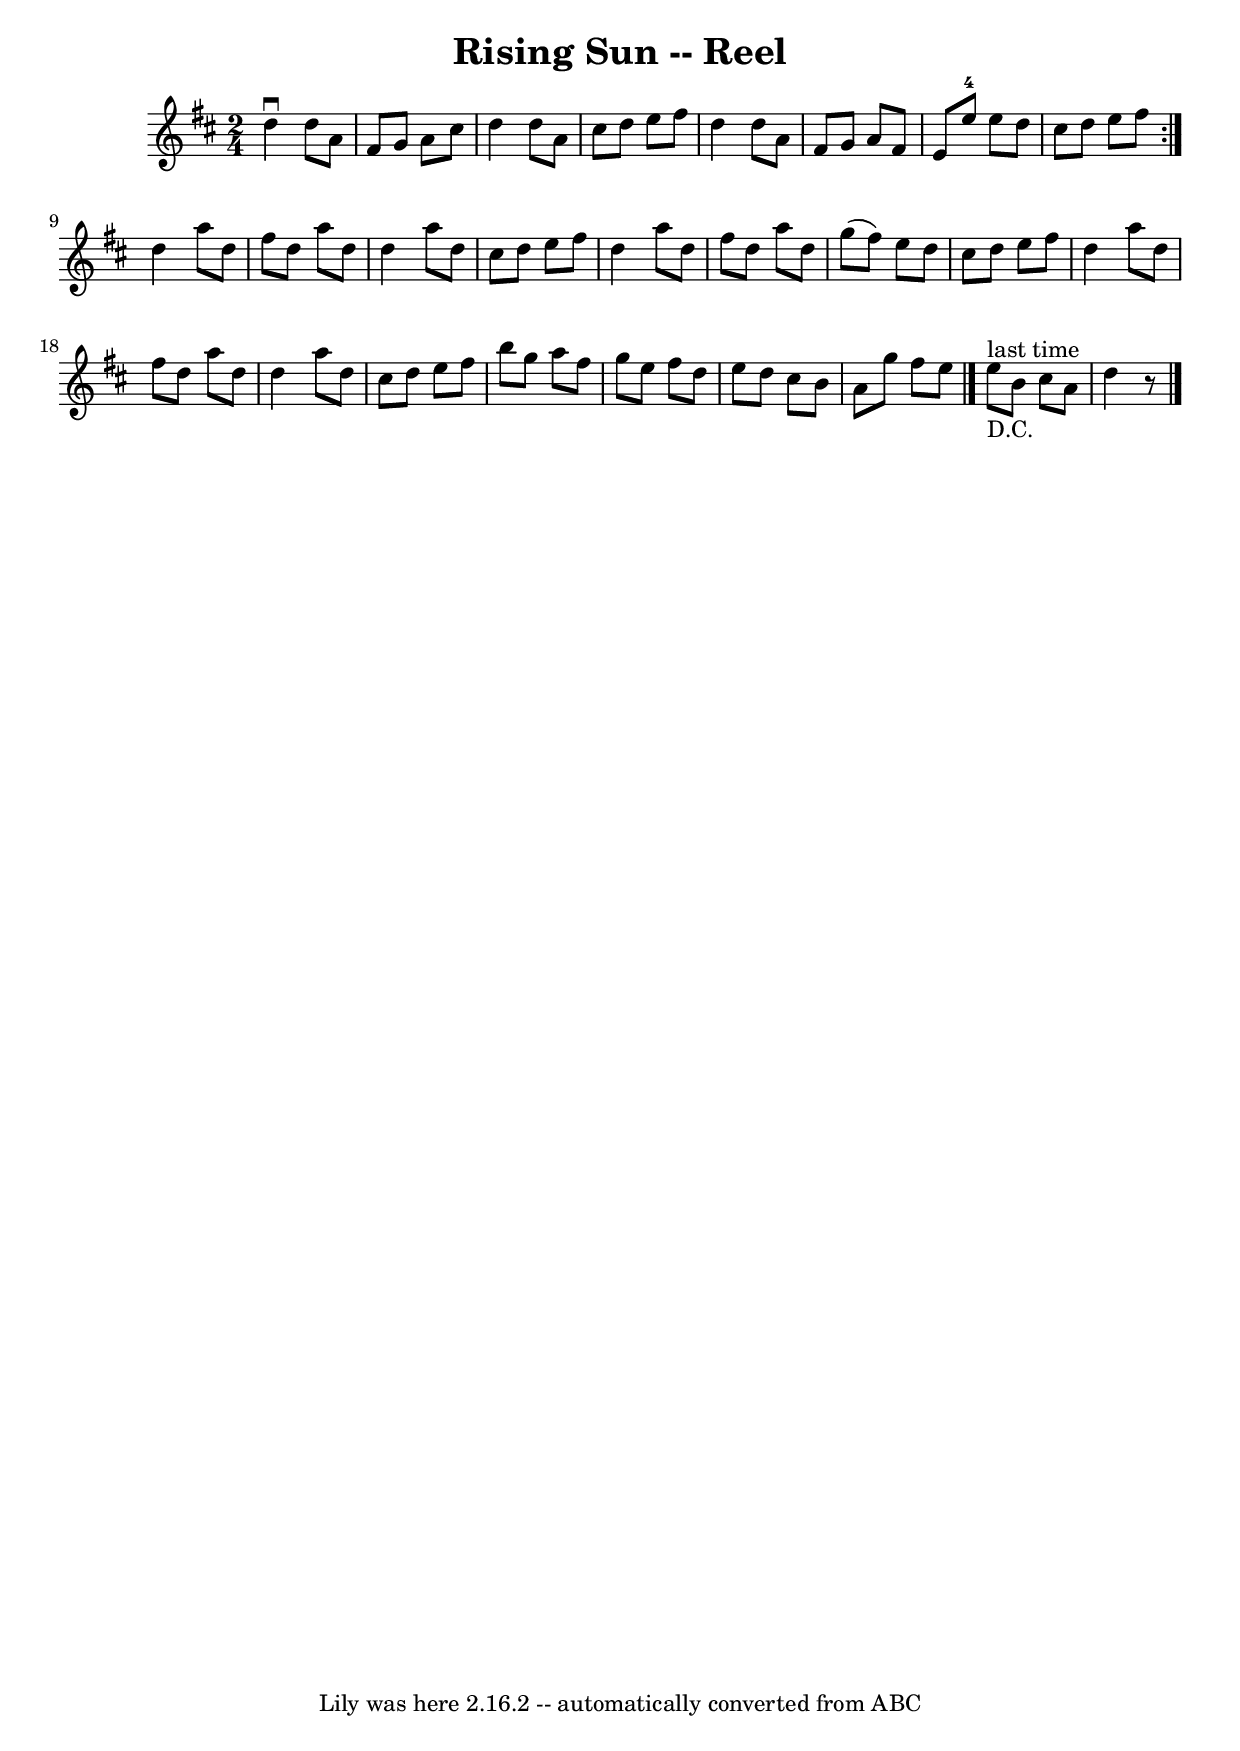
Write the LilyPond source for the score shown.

\version "2.16.2"
\include "Mammoth.ily"
\header {
  %% book = "Ryan's Mammoth Collection"
 crossRefNumber = "1"
 footnotes = ""
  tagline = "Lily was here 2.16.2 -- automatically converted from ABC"
  title = "Rising Sun -- Reel"

}
voicedefault =  {



  \repeat volta 2 {

    \time 2/4 
    \key d \major d''4^\downbow d''8 a'8     |
 fs'8 g'8 a'8 cs''8     |
 d''4 d''8 a'8    |
 cs''8 d''8 e''8 fs''8     |
 d''4 d''8 a'8    |
 fs'8 g'8 a'8 fs'8     |
 e'8 e''8-4 e''8 d''8    |
    
 cs''8 d''8 e''8 fs''8       } d''4 a''8 d''8     |
 fs''8 d''8 a''8 d''8     |
 d''4 a''8 d''8    |
 cs''8 d''8 e''8 fs''8     |
 d''4 a''8 d''8    |
 fs''8 d''8 a''8 d''8     |
 g''8 (fs''8) e''8 d''8     |
 cs''8 d''8 e''8 fs''8    |
 d''4 a''8 d''8     |
 fs''8 d''8 a''8 d''8    |
 d''4 a''8 d''8     |
 cs''8 d''8 e''8 fs''8    |
 b''8 g''8 a''8 fs''8     |
 g''8 e''8 fs''8 d''8     |
 e''8 d''8 cs''8 b'8    |
 a'8 g''8 fs''8 e''8    \bar "|." e''8^"last time"_"D.C." b'8 cs''8 a'8      |
 d''4    r8 \bar "|."   

}

\score{
  <<

    \context Staff="default"
    {
      \voicedefault 
      
    }

  >>
  \layout {
    
  }
  \midi {
  }

}
